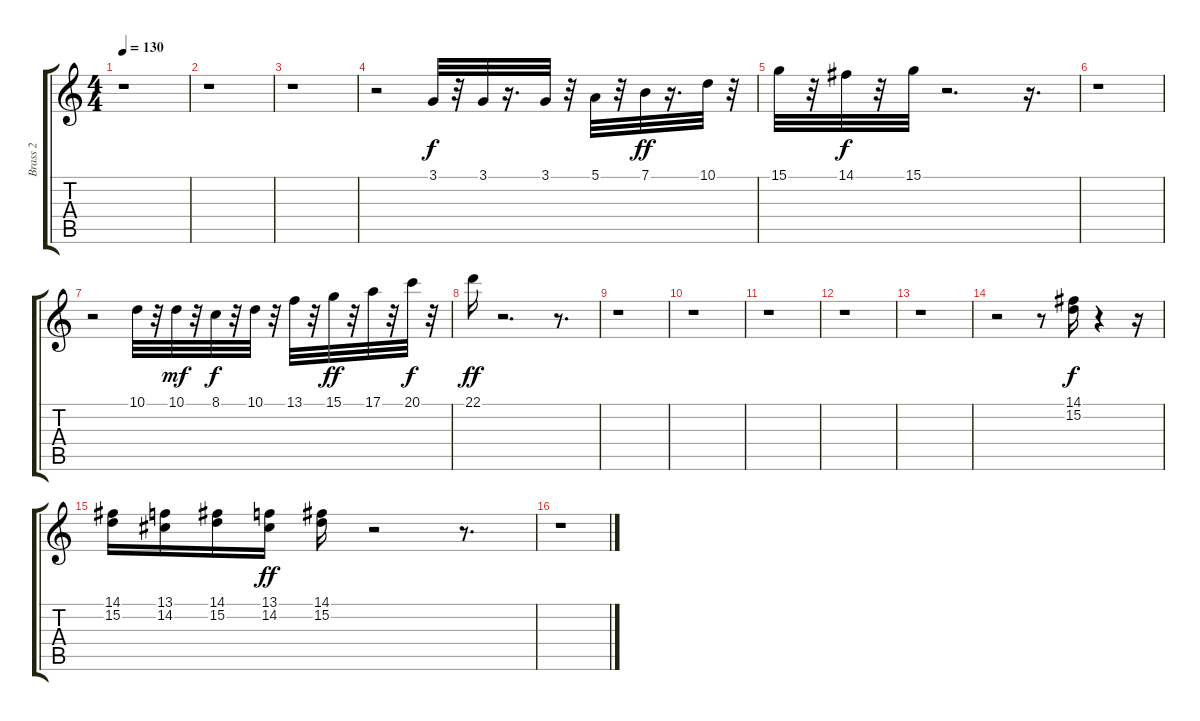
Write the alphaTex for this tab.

\track ("Brass 2" "Brass 2") {instrument brasssection}
\staff {score tabs}
\tuning (E4 B3 G3 D3 A2 E2) {hide}
\ts (4 4)
\tempo 130
\clef g2
\ks c
r.1{dy ff} |
r.1 |
r.1 |
r.2 3.1.32{dy f} r.32 3.1.32 r.16{d} 3.1.32 r.32 5.1.32 r.32 7.1.32{dy ff} r.16{d} 10.1.32 r.32 |
15.1.32 r.32 14.1.32{dy f} r.32 15.1.32 r.2{d} r.16{d} |
r.1 |
r.2 10.1.32 r.32 10.1.32{dy mf} r.32 8.1.32{dy f} r.32 10.1.32 r.32 13.1.32 r.32 15.1.32{dy ff} r.32 17.1.32 r.32 20.1.32{dy f} r.32 |
22.1.16{dy ff} r.2{d} r.8{d} |
r.1 |
r.1 |
r.1 |
r.1 |
r.1 |
r.2 r.8 (14.1 15.2).16{dy f} r.4 r.16 |
(14.1 15.2).16 (13.1 14.2).16 (14.1 15.2).16 (13.1 14.2).16{dy ff} (14.1 15.2).16 r.2 r.8{d} |
r.1
